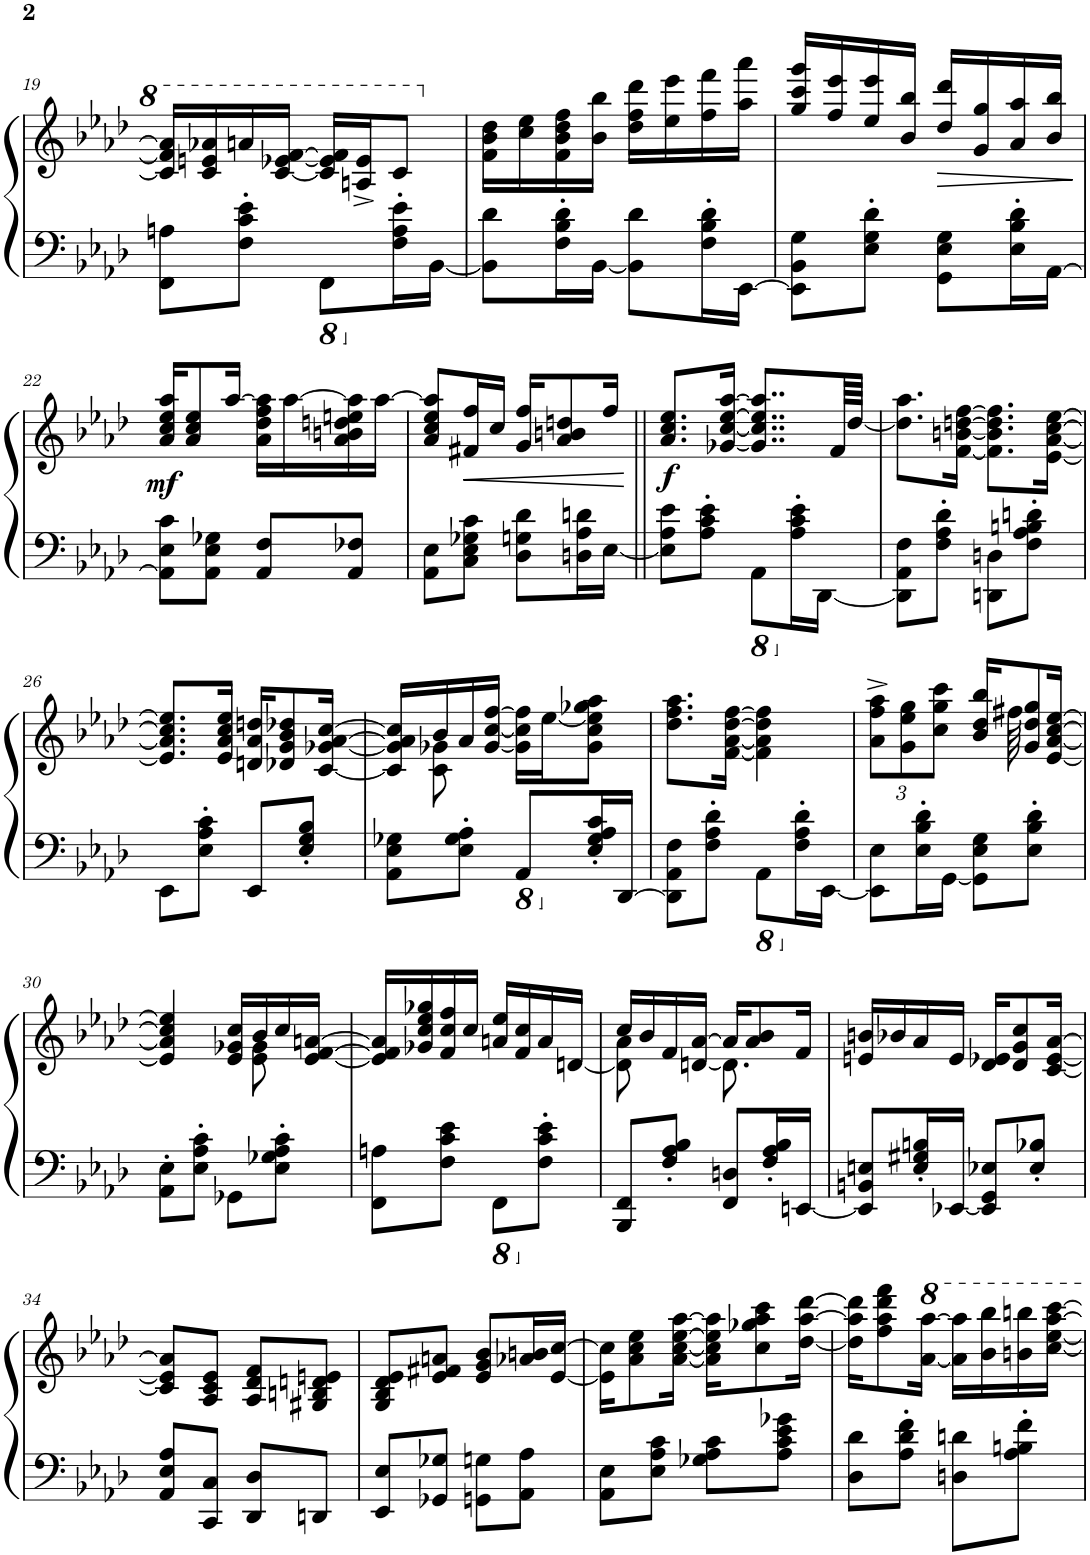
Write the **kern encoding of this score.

**kern	**kern	**dynam
*part1	*part1	*part1
*staff2	*staff1	*staff1/2
*I"Piano	*	*
*I'Pno.	*	*
!!LO:PB:g=z
*clefF4	*clefG2	*
*k[b-e-a-d-]	*k[b-e-a-d-]	*
*M2/4	*M2/4	*
=19	=19	=19
8FF\ 8An\L	16cc/] 16ff/] 16aa/]LL	.
.	16cc/ 16een/ 16aa-X/	.
8F\' 8c\' 8e-\'J	16aan/	.
.	[16cc/ [16ee-X/ [16ff/JJ	.
*8ba	*	*
8FFF\L	16cc/] 16ee-/] 16ff/]LL	.
.	16an/^ 16ee-/^J	.
*X8ba	*	*
16F\' 16A\' 16e-\'L	8cc/J	.
[<16BB-\JJ	.	.
=20	=20	=20
8BB-\] 8d-\L	16f\ 16b-\ 16dd-\LL	.
.	16cc\ 16ee-\	.
16F\' 16B-\' 16d-\'L	16f\ 16b-\ 16dd-\ 16ff\	.
[<16BB-\JJ	16b-\ 16bb-\JJ	.
8BB-\] 8d-\L	16dd-\ 16ff\ 16ddd-\LL	.
.	16ee-\ 16eee-\	.
16F\' 16B-\' 16d-\'L	16ff\ 16fff\	.
[16EE-\JJ	16aa-\ 16aaa-\JJ	.
=21	=21	=21
8EE-\] 8BB-\ 8G\L	16gg/ 16ccc/ 16ggg/LL	.
.	16ff/ 16eee-/	.
8E-\' 8G\' 8d-\'J	16ee-/ 16eee-/	.
.	16b-/ 16bb-/JJ	.
!	!	!LO:HP:b
8GG\ 8E-\ 8G\L	16dd-/ 16ddd-/LL	>
.	16g/ 16gg/	.
16E-\' 16B-\' 16d-\'L	16a-/ 16aa-/	.
[16AA-\JJ	16b-/ 16bb-/JJ	.
.	.	]
!!LO:LB:g=z
=22	=22	=22
!	!	!LO:DY:b
8AA-\] 8E-\ 8c\L	16a-/ 16cc/ 16ee-/ 16aa-/KL	mf
.	8a-/ 8cc/ 8ee-/	.
8AA-\ 8E-\ 8G-X\J	.	.
.	[16aa-/Jk	.
8AA-/ 8F/L	16a-\ 16dd-\ 16ff\ 16aa-\]LL	.
.	[16aa-\	.
8AA-/ 8F-X/J	16a-\ 16bn\ 16ddn\ 16een\ 16aa-\]	.
.	[16aa-\JJ	.
=23	=23	=23
8AA-\ 8E-\L	8a-/ 8cc/ 8ee-/ 8aa-/]L	.
!	!	!LO:HP:b
8C\ 8E-\ 8G-X\ 8c\J	16f#X/ 16ff/L	<
.	16cc/JJ	.
8D-\ 8Gn\ 8d-\L	16g/ 16ff/KL	.
.	8a-/ 8bn/ 8ddn/	.
16Dn\' 16A-\' 16dn\'L	.	.
[<16E-\JJ	16ff/Jk	.
.	.	[
=24||	=24||	=24||
!	!	!LO:DY:b
8E-\] 8A-\ 8e-\L	8.a-/ 8.cc/ 8.ee-/L	f
8A-\' 8c\' 8e-\'J	.	.
.	[16g-X/ [16cc/ [16ee-/ [16aa-/Jk	.
*8ba	*	*
8AAA-\L	8..g-/] 8..cc/] 8..ee-/] 8..aa-/]L	.
*X8ba	*	*
16A-\' 16c\' 16e-\'L	.	.
[<16DD-\JJ	.	.
.	64f/LLL	.
.	[<64dd-/JJJJ	.
=25	=25	=25
8DD-\] 8AA-\ 8F\L	8.dd-\] 8.aa-\L	.
8F\' 8A-\' 8d-\'J	.	.
.	[16f\ [16bn\ [16ddn\ [16ff\Jk	.
8DDn\ 8Dn\L	8.f\] 8.b\] 8.dd\] 8.ff\]L	.
8F\' 8A-\' 8Bn\' 8dn\'J	.	.
.	[16e-\ [16a-\ [16cc\ [16ee-\Jk	.
!!LO:LB:g=z
=26	=26	=26
8EE-\L	8.e-/] 8.a-/] 8.cc/] 8.ee-/]L	.
8E-\' 8A-\' 8c\'J	.	.
.	16e-/ 16a-/ 16cc/ 16ee-/Jk	.
8EE-/L	16dn/ 16a-/ 16ddn/KL	.
.	8d-X/ 8g/ 8b-/ 8dd-X/	.
8E-/' 8G/' 8B-/'J	.	.
.	[16c/ [16g-X/ [16a-/ [16cc/Jk	.
=27	=27	=27
*	*^	*
8AA-\ 8E-\ 8G-X\L	16c/] 16g-/] 16a-/] 16cc/]LL	16ryy	.
.	16b-/	8c\ 8g-X\	.
8E-\' 8G-\' 8A-\'J	16a-/	.	.
.	[16g-/ [16cc/ [16ff/JJ	4ryy	.
*8ba	*	*	*
8AAA-/L	16g-\] 16cc\] 16ff\]LL	.	.
.	[<16ee-\J	.	.
*X8ba	*	*	*
16E-/' 16G-/' 16A-/' 16c/'L	8g-\ 8cc\ 8ee-\] 8gg-X\ 8aa-\J	.	.
[16DD-/JJ	.	16ryy	.
*	*v	*v	*
=28	=28	=28
8DD-\] 8AA-\ 8F\L	8.dd-\ 8.ff\ 8.aa-\L	.
8F\' 8A-\' 8d-\'J	.	.
.	[16f\ [16a-\ [16dd-\ [16ff\Jk	.
*8ba	*	*
8AAA-\L	4f\] 4a-\] 4dd-\] 4ff\]	.
*X8ba	*	*
16F\' 16A-\' 16d-\'L	.	.
[<16EE-\JJ	.	.
=29	=29	=29
*	*Xbrackettup	*
*	*^	*
8EE-\] 8E-\L	12a-\^ 12ff\^ 12aa-\^L	16ryy	.
*	*v	*v	*
.	12g\ 12ee-\ 12gg\	.
16E-\' 16B-\' 16d-\'L	.	.
.	12cc\ 12gg\ 12ccc\J	.
[<16GG\JJ	.	.
8GG\] 8E-\ 8G\L	16b-/ 16dd-/ 16bb-/KL	.
*	*^	*
.	8g/ 8dd-/ 8gg/	64ff#X\	.
.	.	8ryy	.
8E-\' 8B-\' 8d-\'J	.	.	.
.	[16e-/ [16a-/ [16cc/ [16ee-/Jk	.	.
.	.	32.ryy	.
!!LO:LB:g=z	!!
=30	=30	=30	=30
8AA-\' 8E-\'L	4e-/] 4a-/] 4cc/] 4ee-/]	16ryy	.
*	*v	*v	*
8E-\' 8A-\' 8c\'J	.	.
8GG-X\L	16e-/ 16g-X/ 16cc/LL	.
*	*^	*
.	16b-/	8e-\ 8g-\	.
8E-\' 8G-X\' 8A-\' 8c\'J	16cc/	.	.
.	[16e-/ [16f/ [16an/JJ	16ryy	.
*	*v	*v	*
=31	=31	=31
8FF\ 8An\L	16e-/] 16f/] 16a/]LL	.
.	16g-X/ 16cc/ 16ee-/ 16gg-X/	.
8F\ 8c\ 8e-\J	16f/ 16cc/ 16ff/	.
.	16cc/JJ	.
*8ba	*	*
8FFF\L	16an/ 16ee-/LL	.
.	16f/ 16cc/	.
*X8ba	*	*
8F\' 8c\' 8e-\'J	16a/	.
.	[16dn/JJ	.
=32	=32	=32
*	*^	*
8BBB-/ 8FF/L	16cc/LL	8d\] 8a-\	.
.	16b-/	.	.
8F/' 8A-/' 8B-/'J	16f/	8ryy	.
.	[16dn/ [16a-/JJ	.	.
8FF/ 8Dn/L	16a-/KL]	8.d\]	.
.	8a-/ 8b-/	.	.
16F/' 16A-/' 16B-/'L	.	.	.
[<16EEn/JJ	16f/Jk	16ryy	.
*	*v	*v	*
=33	=33	=33
8EE/] 8BBn/ 8En/L	16en/ 16bn/LL	.
.	16b-X/	.
16E/' 16G#X/' 16Bn/'L	16a-/	.
[<16EE-X/JJ	16e/JJ	.
8EE-/] 8GG/ 8E-X/L	16d-/ 16e-X/KL	.
.	8d-/ 8g/ 8cc/	.
8E-/' 8B-X/'J	.	.
.	[16c/ [16e-/ [16a-/Jk	.
!!LO:LB:g=z
=34	=34	=34
8AA-/ 8E-/ 8A-/L	8c/] 8e-/] 8a-/]L	.
8CC/ 8C/J	8A-/ 8c/ 8e-/J	.
8DD-/ 8D-/L	8A-/ 8d-/ 8f/L	.
8DDn/J	8G#X/ 8Bn/ 8dn/ 8en/J	.
=35	=35	=35
8EE-/ 8E-/L	8G/ 8B-/ 8d-/ 8e-/L	.
8GG-X/ 8G-X/J	8e-/ 8f#X/ 8an/J	.
8GGn\ 8Gn\L	8e-/ 8g/ 8b-/L	.
8AA-\ 8A-\J	16a-X/ 16bn/L	.
.	[16e-/ [16cc/JJ	.
=36	=36	=36
8AA-\ 8E-\L	16e-\] 16cc\]KL	.
.	8a-\ 8cc\ 8ee-\	.
8E-\ 8A-\ 8c\J	.	.
.	[16a-\ [16cc\ [16ee-\ [16aa-\Jk	.
8G-X\ 8A-\ 8c\L	16a-\] 16cc\] 16ee-\] 16aa-\]KL	.
.	8cc\ 8gg-X\ 8aa-\ 8ccc\	.
8A-\ 8c\ 8e-\ 8g-X\J	.	.
.	[16dd-\ [16aa-\ [16ddd-\Jk	.
=37	=37	=37
8D-\ 8d-\L	16dd-\] 16aa-\] 16ddd-\]KL	.
.	8ff\ 8aa-\ 8ddd-\ 8fff\	.
8A-\' 8d-\' 8f\'J	.	.
.	[16aa-\ [16aaa-\Jk	.
8Dn\ 8dn\L	16aa-\] 16aaa-\]LL	.
.	16bb-\ 16bbb-\	.
8A-\' 8Bn\' 8f\'J	16bbn\ 16bbbn\	.
.	[16ccc\ [16eee-\ [16aaa-\ [16cccc\JJ	.
=	=	=
*-	*-	*-
